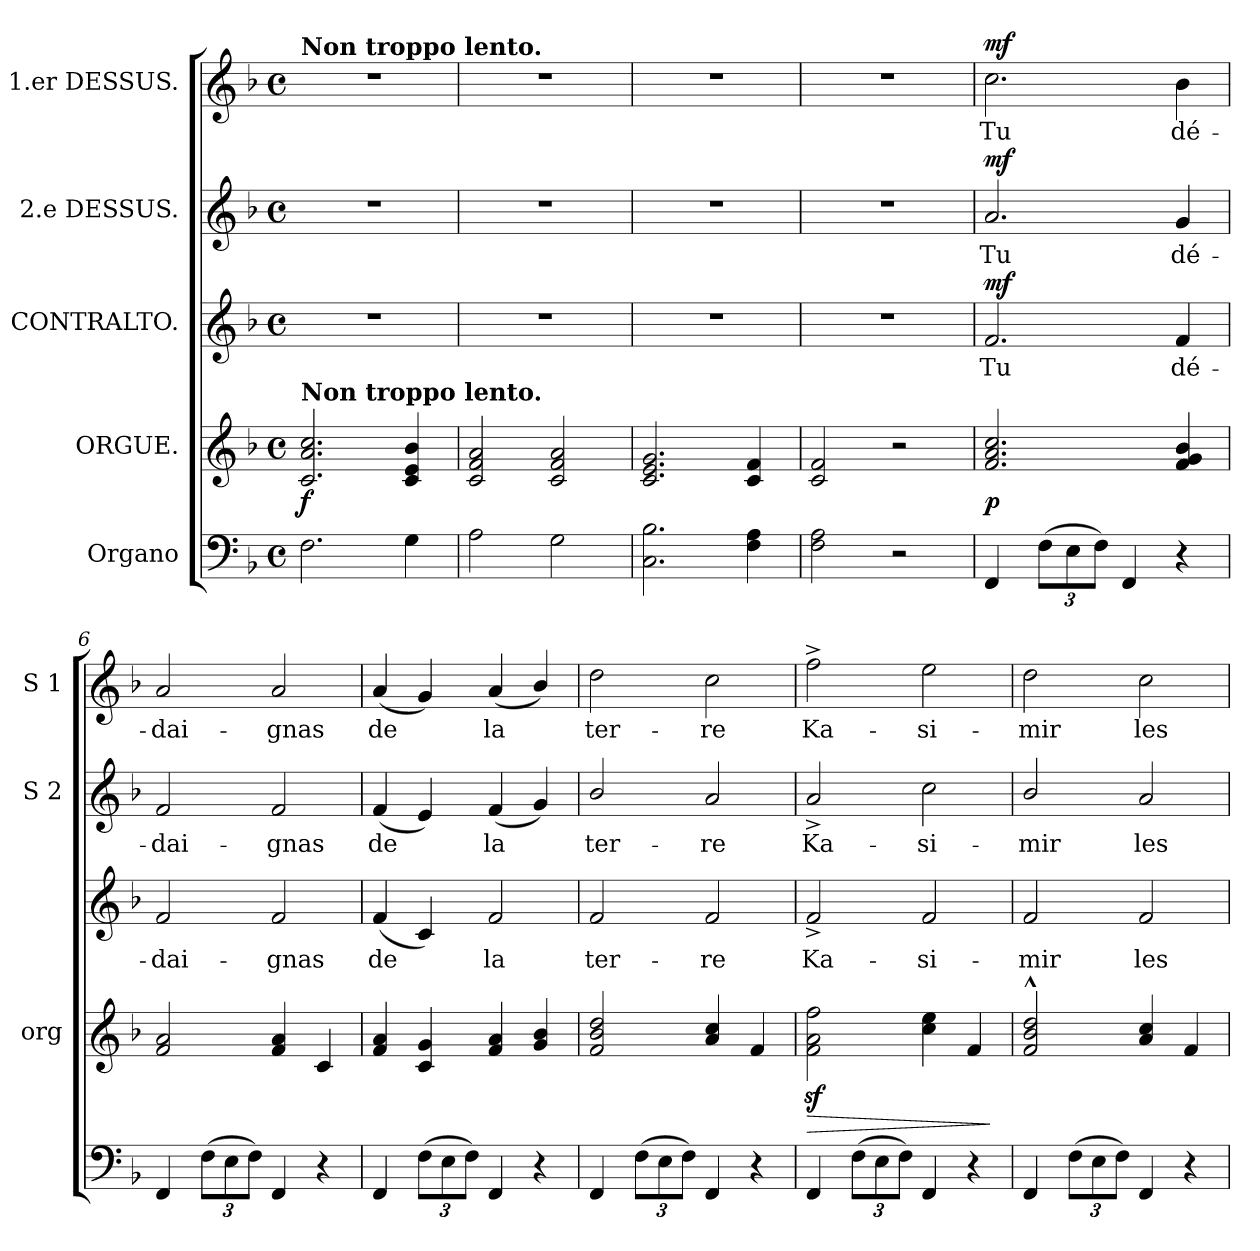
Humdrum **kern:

**kern	**kern	**dynam	**kern	**text	**dynam	**kern	**text	**dynam	**kern	**text	**dynam
*part5	*part4	*part4	*part3	*part3	*part3	*part2	*part2	*part2	*part1	*part1	*part1
*staff5	*staff4	*staff4	*staff3	*staff3	*staff3	*staff2	*staff2	*staff2	*staff1	*staff1	*staff1
*I"Organo	*I"ORGUE.	*	*I"CONTRALTO.	*	*	*I"2.e DESSUS.	*	*	*I"1.er DESSUS.	*	*
*	*I'org	*	*	*	*	*I'S 2	*	*	*I'S 1	*	*
*clefF4	*clefG2	*	*clefG2	*	*	*clefG2	*	*	*clefG2	*	*
*k[b-]	*k[b-]	*	*k[b-]	*	*	*k[b-]	*	*	*k[b-]	*	*
*F:	*F:	*	*F:	*	*	*F:	*	*	*F:	*	*
*M4/4	*M4/4	*	*M4/4	*	*	*M4/4	*	*	*M4/4	*	*
*met(c)	*met(c)	*	*met(c)	*	*	*met(c)	*	*	*met(c)	*	*
=1	=1	=1	=1	=1	=1	=1	=1	=1	=1	=1	=1
!	!	!	!	!	!	!	!	!	!LO:TX:a:B:t=Non troppo lento.	!	!
!	!LO:TX:a:B:t=Non troppo lento.	!	!	!	!	!	!	!	!	!	!
2.F\	2.c/ 2.a/ 2.cc/	f	1r	.	.	1r	.	.	1r	.	.
4G\	4c/ 4e/ 4b-/	.	.	.	.	.	.	.	.	.	.
=2	=2	=2	=2	=2	=2	=2	=2	=2	=2	=2	=2
2A\	2c/ 2f/ 2a/	.	1r	.	.	1r	.	.	1r	.	.
2G\	2c/ 2f/ 2a/	.	.	.	.	.	.	.	.	.	.
=3	=3	=3	=3	=3	=3	=3	=3	=3	=3	=3	=3
2.C\ 2.B-\	2.c/ 2.e/ 2.g/	.	1r	.	.	1r	.	.	1r	.	.
4F\ 4A\	4c/ 4f/	.	.	.	.	.	.	.	.	.	.
=4	=4	=4	=4	=4	=4	=4	=4	=4	=4	=4	=4
2F\ 2A\	2c/ 2f/	.	1r	.	.	1r	.	.	1r	.	.
2r	2r	.	.	.	.	.	.	.	.	.	.
=5	=5	=5	=5	=5	=5	=5	=5	=5	=5	=5	=5
!	!	!	!	!	!LO:DY:a	!	!	!LO:DY:a	!	!	!LO:DY:a
4FF/	2.f/ 2.a/ 2.cc/	p	2.f/	Tu	mf	2.a/	Tu	mf	2.cc\	Tu	mf
(12F\L	.	.	.	.	.	.	.	.	.	.	.
12E\	.	.	.	.	.	.	.	.	.	.	.
12F\J)	.	.	.	.	.	.	.	.	.	.	.
4FF/	.	.	.	.	.	.	.	.	.	.	.
4r	4f/ 4g/ 4b-/	.	4f/	dé-	.	4g/	dé-	.	4b-\	dé-	.
=6	=6	=6	=6	=6	=6	=6	=6	=6	=6	=6	=6
4FF/	2f/ 2a/	.	2f/	-dai-	.	2f/	-dai-	.	2a/	-dai-	.
(12F\L	.	.	.	.	.	.	.	.	.	.	.
12E\	.	.	.	.	.	.	.	.	.	.	.
12F\J)	.	.	.	.	.	.	.	.	.	.	.
4FF/	4f/ 4a/	.	2f/	-gnas	.	2f/	-gnas	.	2a/	-gnas	.
4r	4c/	.	.	.	.	.	.	.	.	.	.
=7	=7	=7	=7	=7	=7	=7	=7	=7	=7	=7	=7
4FF/	4f/ 4a/	.	(4f/	de	.	(4f/	de	.	(4a/	de	.
(12F\L	4c/ 4g/	.	4c/)	.	.	4e/)	.	.	4g/)	.	.
12E\	.	.	.	.	.	.	.	.	.	.	.
12F\J)	.	.	.	.	.	.	.	.	.	.	.
4FF/	4f/ 4a/	.	2f/	la	.	(4f/	la	.	(4a/	la	.
4r	4g/ 4b-/	.	.	.	.	4g/)	.	.	4b-/)	.	.
=8	=8	=8	=8	=8	=8	=8	=8	=8	=8	=8	=8
4FF/	2f/ 2b-/ 2dd/	.	2f/	ter-	.	2b-/	ter-	.	2dd\	ter-	.
(12F\L	.	.	.	.	.	.	.	.	.	.	.
12E\	.	.	.	.	.	.	.	.	.	.	.
12F\J)	.	.	.	.	.	.	.	.	.	.	.
4FF/	4a/ 4cc/	.	2f/	-re	.	2a/	-re	.	2cc\	-re	.
4r	4f/	.	.	.	.	.	.	.	.	.	.
=9	=9	=9	=9	=9	=9	=9	=9	=9	=9	=9	=9
!	!	!LO:HP:b	!	!	!	!	!	!	!	!	!
4FF/	2fz\ 2az\ 2ffz\	>	2f^>/	Ka-	.	2a^>/	Ka-	.	2ff^\	Ka-	.
(12F\L	.	.	.	.	.	.	.	.	.	.	.
12E\	.	.	.	.	.	.	.	.	.	.	.
12F\J)	.	.	.	.	.	.	.	.	.	.	.
4FF/	4cc\ 4ee\	.	2f/	-si-	.	2cc\	-si-	.	2ee\	-si-	.
4r	4f/	.	.	.	.	.	.	.	.	.	.
.	.	]	.	.	.	.	.	.	.	.	.
=10	=10	=10	=10	=10	=10	=10	=10	=10	=10	=10	=10
4FF/	2f^^</ 2b-^^</ 2dd^^</	.	2f/	-mir	.	2b-/	-mir	.	2dd\	-mir	.
(12F\L	.	.	.	.	.	.	.	.	.	.	.
12E\	.	.	.	.	.	.	.	.	.	.	.
12F\J)	.	.	.	.	.	.	.	.	.	.	.
4FF/	4a/ 4cc/	.	2f/	les	.	2a/	les	.	2cc\	les	.
4r	4f/	.	.	.	.	.	.	.	.	.	.
=	=	=	=	=	=	=	=	=	=	=	=
*-	*-	*-	*-	*-	*-	*-	*-	*-	*-	*-	*-
